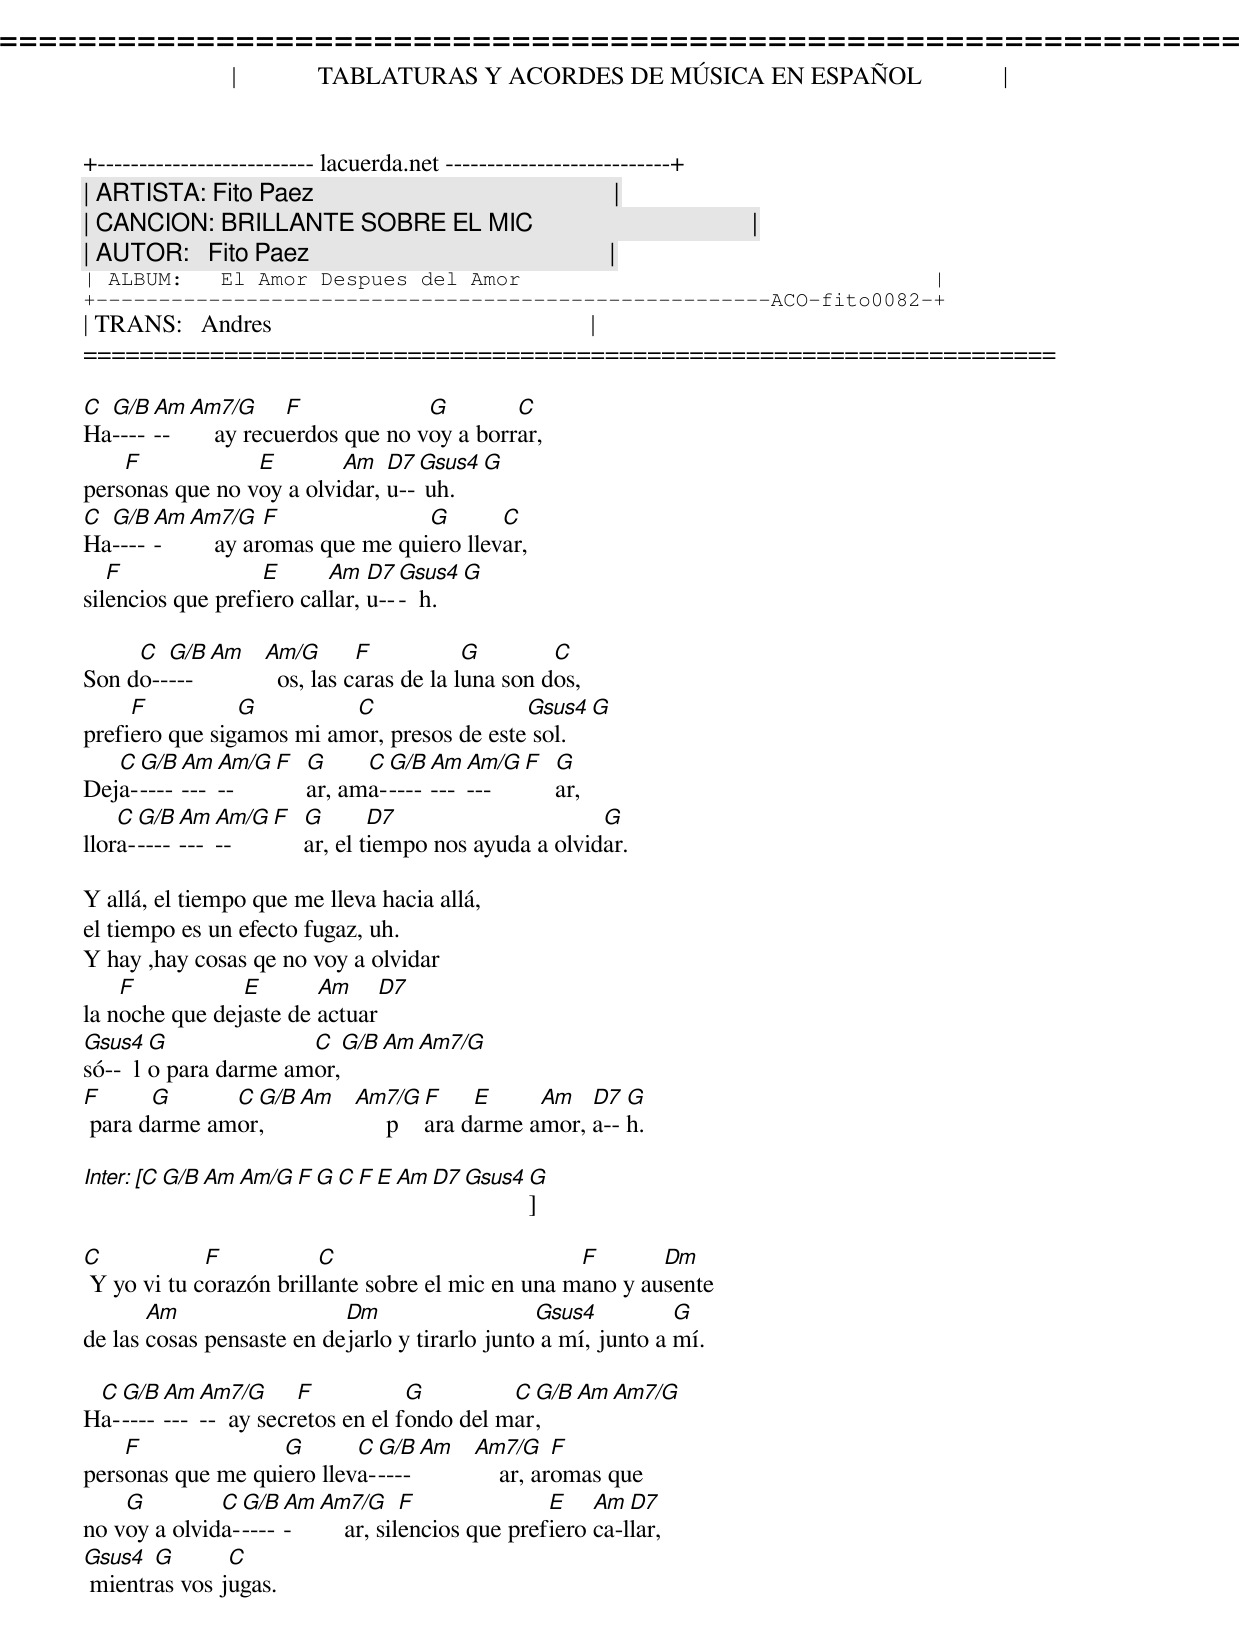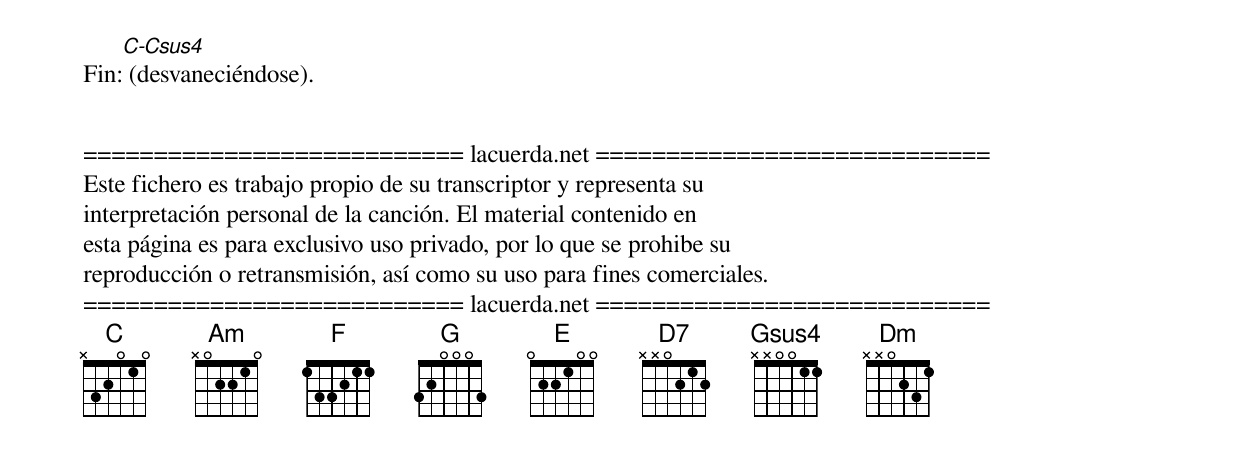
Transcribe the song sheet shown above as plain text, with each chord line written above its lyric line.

=====================================================================
|             TABLATURAS Y ACORDES DE MÚSICA EN ESPAÑOL             |
+-------------------------- lacuerda.net ---------------------------+
| ARTISTA: Fito Paez                                                |
| CANCION: BRILLANTE SOBRE EL MIC                                   |
| AUTOR:   Fito Paez                                                |
| ALBUM:   El Amor Despues del Amor                                 |
+------------------------------------------------------ACO-fito0082-+
| TRANS:   Andres                                                   |
=====================================================================

C G/B Am Am7/G      F             G        C
Ha------     ay recuerdos que no voy a borrar,
    F            E        Am   D7 Gsus4  G
personas que no voy a olvidar, u-- uh.
C G/B Am Am7/G    F              G       C
Ha-----      ay aromas que me quiero llevar,
   F               E      Am   D7 Gsus4  G
silencios que prefiero callar, u---  h.

     C  G/B Am Am/G       F           G        C
Son do-----      os, las caras de la luna son dos,
     F          G         C                 Gsus4  G
prefiero que sigamos mi amor, presos de este sol.
   C G/B Am Am/G  F G     C G/B Am Am/G F G
Deja----------      ar, ama-----------    ar,
    C G/B Am Am/G F G       D7                     G
llora----------     ar, el tiempo nos ayuda a olvidar.

Y allá, el tiempo que me lleva hacia allá,
el tiempo es un efecto fugaz, uh.
Y hay ,hay cosas qe no voy a olvidar
    F           E       Am     D7
la noche que dejaste de actuar
Gsus4  G              C  G/B Am Am7/G
só--  lo para darme amor,
F      G      C G/B Am Am7/G F    E     Am   D7  G
 para darme amor,           para darme amor, a-- h.

Inter: [C G/B Am Am/G F G C F E Am D7 Gsus4 G]

C            F           C                         F       Dm
 Y yo vi tu corazón brillante sobre el mic en una mano y ausente
       Am                  Dm                   Gsus4          G
de las cosas pensaste en dejarlo y tirarlo junto a mí, junto a mí.

 C G/B Am Am7/G      F           G         C G/B Am Am7/G
Ha----------  ay secretos en el fondo del mar,
    F              G       C G/B Am Am7/G     F
personas que me quiero lleva-----       ar, aromas que
    G         C G/B Am Am7/G      F              E    Am  D7
no voy a olvida------      ar, silencios que prefiero ca-llar,
Gsus4  G       C
 mientras vos jugas.

Fin:[C-Csus4] (desvaneciéndose).


=========================== lacuerda.net ============================
Este fichero es trabajo propio de su transcriptor y representa su
interpretación personal de la canción. El material contenido en
esta página es para exclusivo uso privado, por lo que se prohibe su
reproducción o retransmisión, así como su uso para fines comerciales.
=========================== lacuerda.net ============================
